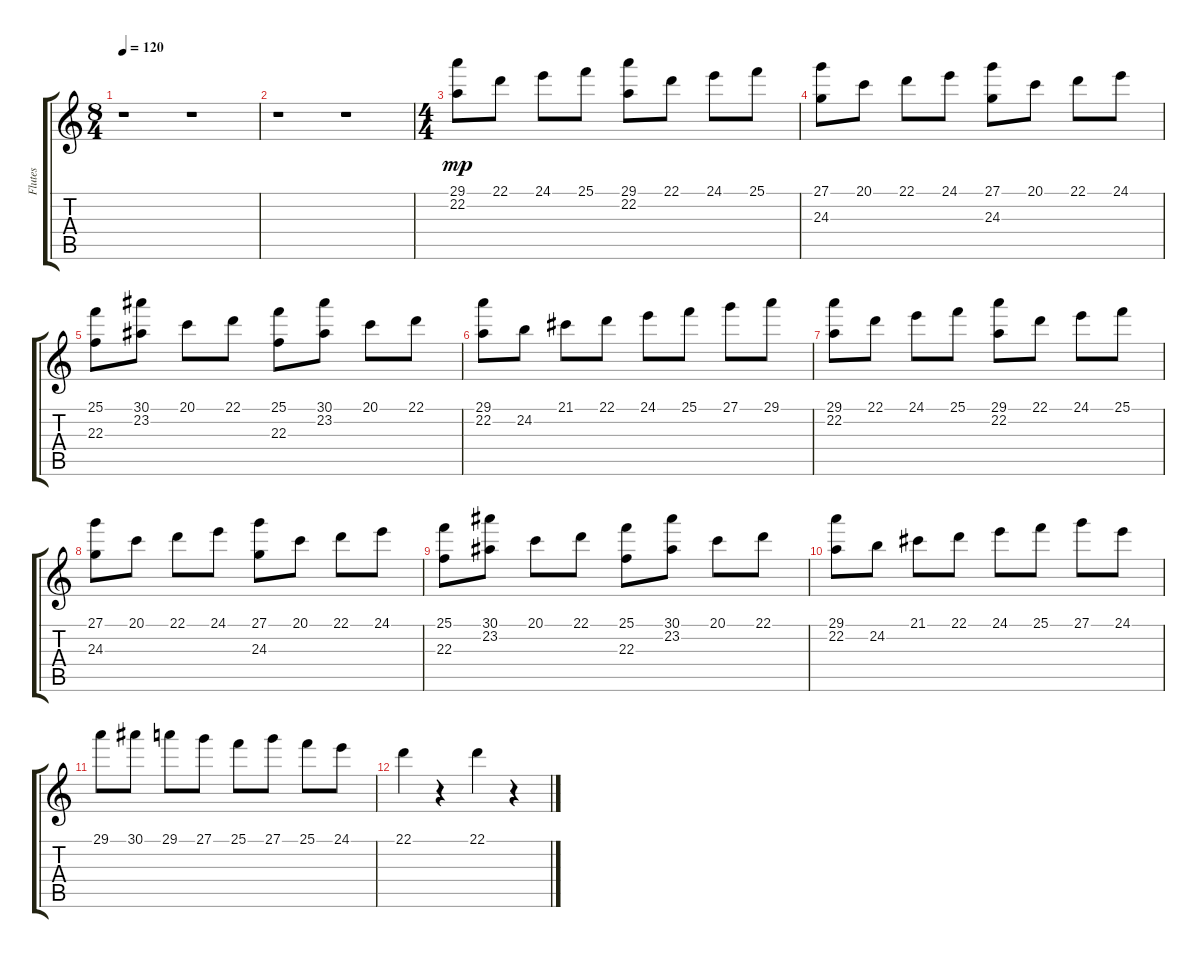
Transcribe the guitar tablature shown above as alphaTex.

\track ("Flutes" "Flutes") {instrument flute}
\staff {score tabs}
\tuning (E4 B3 G3 D3 A2 E2) {hide}
\ts (8 4)
\tempo 120
\clef g2
\ks c
r.1{dy mp} r.1 |
r.1 r.1 |
\ts (4 4)
(29.1 22.2).8 22.1.8 24.1.8 25.1.8 (29.1 22.2).8 22.1.8 24.1.8 25.1.8 |
(27.1 24.3).8 20.1.8 22.1.8 24.1.8 (27.1 24.3).8 20.1.8 22.1.8 24.1.8 |
(25.1 22.3).8 (30.1 23.2).8 20.1.8 22.1.8 (25.1 22.3).8 (30.1 23.2).8 20.1.8 22.1.8 |
(29.1 22.2).8 24.2.8 21.1.8 22.1.8 24.1.8 25.1.8 27.1.8 29.1.8 |
(29.1 22.2).8 22.1.8 24.1.8 25.1.8 (29.1 22.2).8 22.1.8 24.1.8 25.1.8 |
(27.1 24.3).8 20.1.8 22.1.8 24.1.8 (27.1 24.3).8 20.1.8 22.1.8 24.1.8 |
(25.1 22.3).8 (30.1 23.2).8 20.1.8 22.1.8 (25.1 22.3).8 (30.1 23.2).8 20.1.8 22.1.8 |
(29.1 22.2).8 24.2.8 21.1.8 22.1.8 24.1.8 25.1.8 27.1.8 24.1.8 |
29.1.8 30.1.8 29.1.8 27.1.8 25.1.8 27.1.8 25.1.8 24.1.8 |
22.1.4 r.4 22.1.4 r.4
